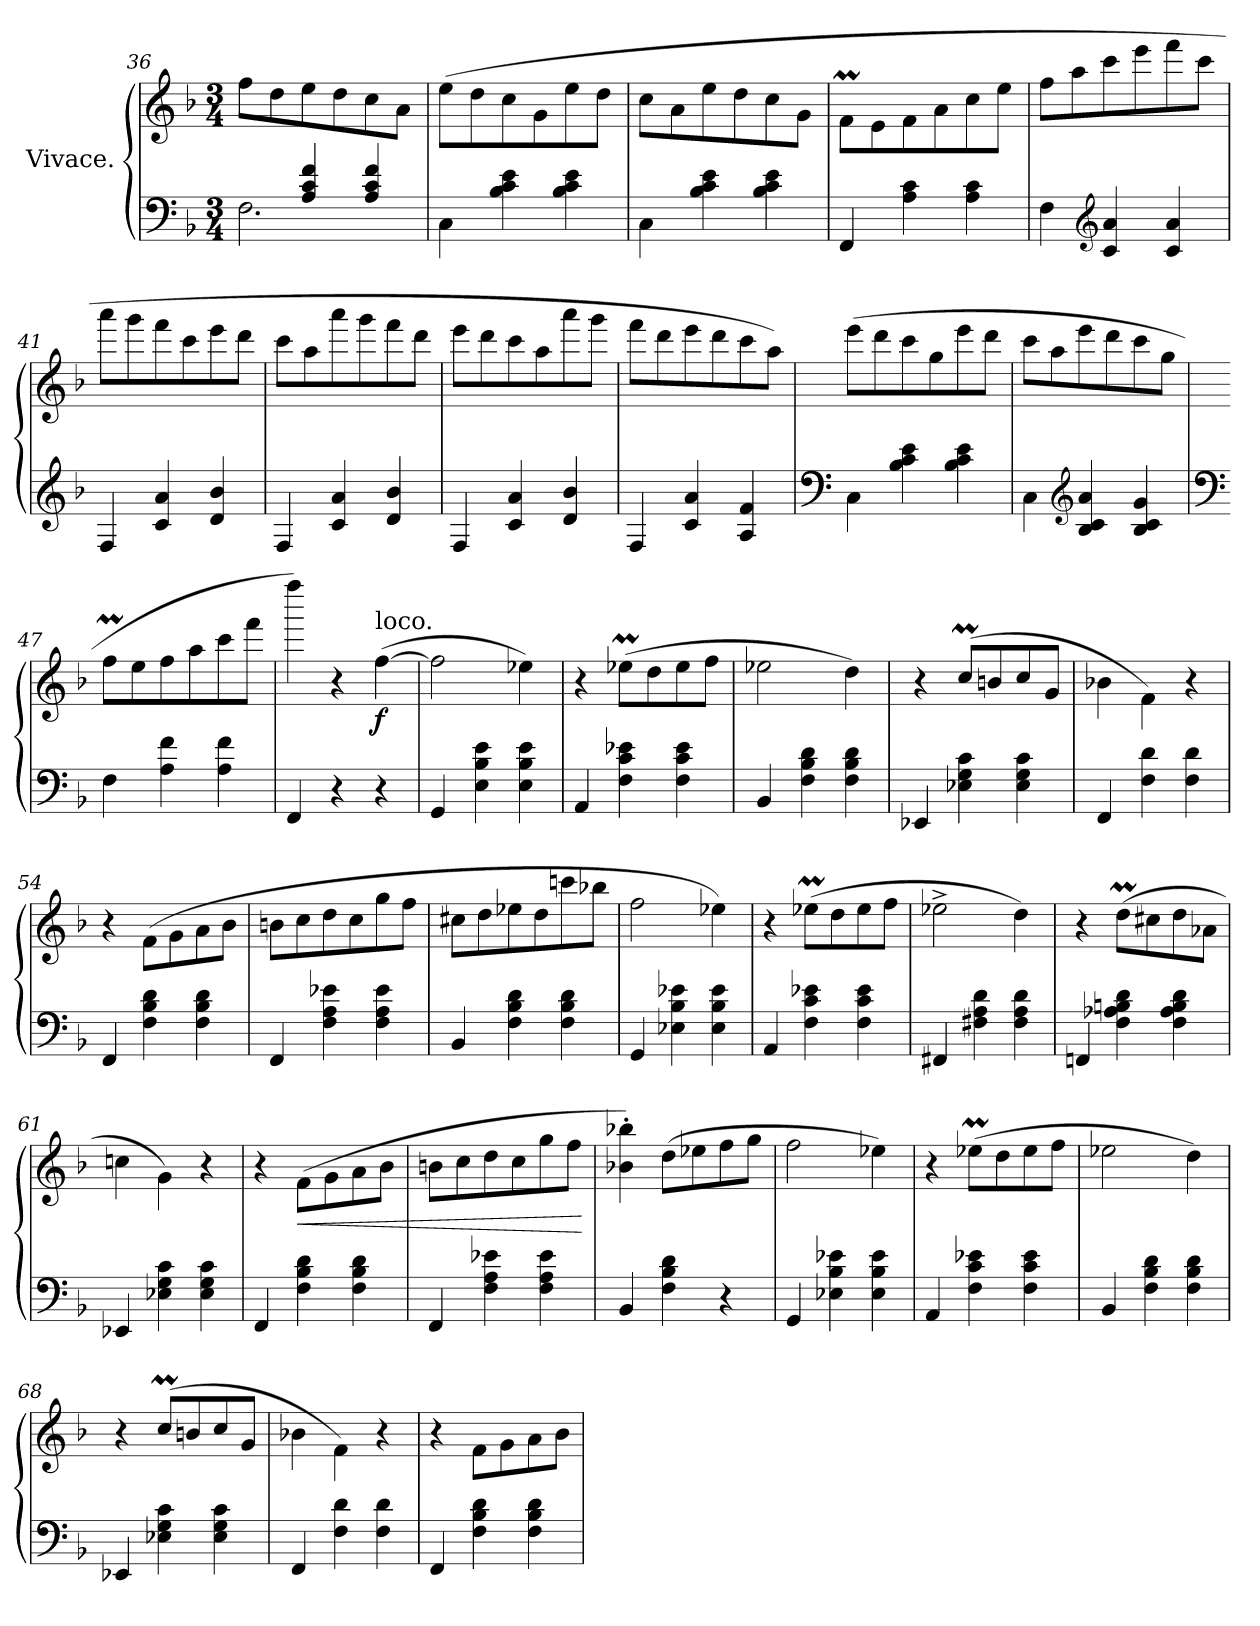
**kern	**kern	**dynam
*part1	*part1	*part1
*staff2	*staff1	*staff1/2
*I"Vivace.	*	*
*clefF4	*clefG2	*
*k[b-]	*k[b-]	*
*F:	*F:	*
*M3/4	*M3/4	*
=36	=36	=36
*^	*	*
4ryy	2.F\	8ff\L	.
.	.	8dd\	.
4A/ 4c/ 4f/	.	8ee\	.
.	.	8dd\	.
4A/ 4c/ 4f/	.	8cc\	.
.	.	8a\J	.
*v	*v	*	*
=37	=37	=37
4C\	(>8ee\L	.
.	8dd\	.
4B-\ 4c\ 4e\	8cc\	.
.	8g\	.
4B-\ 4c\ 4e\	8ee\	.
.	8dd\J	.
=38	=38	=38
4C\	8cc\L	.
.	8a\	.
4B-\ 4c\ 4e\	8ee\	.
.	8dd\	.
4B-\ 4c\ 4e\	8cc\	.
.	8g\J	.
=39	=39	=39
4FF/	8fM\L	.
.	8e\	.
4A\ 4c\	8f\	.
.	8a\	.
4A\ 4c\	8cc\	.
.	8ee\J	.
=40	=40	=40
4F\	8ff\L	.
.	8aa\	.
*clefG2	*	*
4c/ 4a/	8ccc\	.
.	8eee\	.
4c/ 4a/	8fff\	.
.	8ccc\J	.
!!LO:LB:g=z
=41	=41	=41
4F/	8aaa\L	.
.	8ggg\	.
4c/ 4a/	8fff\	.
.	8ccc\	.
4d/ 4b-/	8eee\	.
.	8ddd\J	.
=42	=42	=42
4F/	8ccc\L	.
.	8aa\	.
4c/ 4a/	8aaa\	.
.	8ggg\	.
4d/ 4b-/	8fff\	.
.	8ddd\J	.
=43	=43	=43
4F/	8eee\L	.
.	8ddd\	.
4c/ 4a/	8ccc\	.
.	8aa\	.
4d/ 4b-/	8aaa\	.
.	8ggg\J	.
=44	=44	=44
4F/	8fff\L	.
.	8ddd\	.
4c/ 4a/	8eee\	.
.	8ddd\	.
4A/ 4f/	8ccc\	.
.	8aa\J)	.
=45	=45	=45
*clefF4	*	*
4C\	(>8eee\L	.
.	8ddd\	.
4B-\ 4c\ 4e\	8ccc\	.
.	8gg\	.
4B-\ 4c\ 4e\	8eee\	.
.	8ddd\J	.
!!LO:LB:g=z
=46	=46	=46
4C\	8ccc\L	.
.	8aa\	.
*clefG2	*	*
4B-/ 4c/ 4a/	8eee\	.
.	8ddd\	.
4B-/ 4c/ 4g/	8ccc\	.
.	8gg\J	.
=47	=47	=47
*clefF4	*	*
4F\	8ffM\L	.
.	8ee\	.
4A\ 4f\	8ff\	.
.	8aa\	.
4A\ 4f\	8ccc\	.
.	8fff\J	.
=48	=48	=48
4FF/	4ffff\)	.
4r	4r	.
!	!LO:TX:a:t=loco.	!
!	!	!LO:DY:b
4r	(>[4ff\	f
=49	=49	=49
4GG/	2ff\]	.
4E\ 4B-\ 4e\	.	.
4E\ 4B-\ 4e\	4ee-X\)	.
=50	=50	=50
4AA/	4r	.
4F\ 4c\ 4e-X\	(>8ee-XM\L	.
.	8dd\	.
4F\ 4c\ 4e-\	8ee-\	.
.	8ff\J	.
=51	=51	=51
4BB-/	2ee-X\	.
4F\ 4B-\ 4d\	.	.
4F\ 4B-\ 4d\	4dd\)	.
=52	=52	=52
4EE-X/	4r	.
4E-X\ 4G\ 4c\	(>8ccM/L	.
.	8bn/	.
4E-\ 4G\ 4c\	8cc/	.
.	8g/J	.
=53	=53	=53
4FF/	4b-X\	.
4F\ 4d\	4f\)	.
4F\ 4d\	4r	.
!!LO:LB:g=z
=54	=54	=54
4FF/	4r	.
4F\ 4B-\ 4d\	(>8f\L	.
.	8g\	.
4F\ 4B-\ 4d\	8a\	.
.	8b-\J	.
=55	=55	=55
4FF/	8bn\L	.
.	8cc\	.
4F\ 4A\ 4e-X\	8dd\	.
.	8cc\	.
4F\ 4A\ 4e-\	8gg\	.
.	8ff\J	.
=56	=56	=56
4BB-/	8cc#X\L	.
.	8dd\	.
4F\ 4B-\ 4d\	8ee-X\	.
.	8dd\	.
4F\ 4B-\ 4d\	8cccn\	.
.	8bb-X\J	.
=57	=57	=57
4GG/	2ff\	.
4E-X\ 4B-\ 4e-X\	.	.
4E-\ 4B-\ 4e-\	4ee-X\)	.
=58	=58	=58
4AA/	4r	.
4F\ 4c\ 4e-X\	(>8ee-XM\L	.
.	8dd\	.
4F\ 4c\ 4e-\	8ee-\	.
.	8ff\J	.
=59	=59	=59
4FF#X/	2ee-X^\	.
4F#X\ 4A\ 4d\	.	.
4F#\ 4A\ 4d\	4dd\)	.
=60	=60	=60
4FFn/	4r	.
4F\ 4A-X\ 4Bn\ 4d\	(>8ddM\L	.
.	8cc#X\	.
4F\ 4A-\ 4B\ 4d\	8dd\	.
.	8a-X\J	.
!!LO:LB:g=z
=61	=61	=61
4EE-X/	4ccn\	.
4E-X\ 4G\ 4c\	4g\)	.
4E-\ 4G\ 4c\	4r	.
=62	=62	=62
4FF/	4r	.
!	!	!LO:HP:b
4F\ 4B-\ 4d\	(>8f\L	<
.	8g\	.
4F\ 4B-\ 4d\	8a\	.
.	8b-\J	.
=63	=63	=63
4FF/	8bn\L	.
.	8cc\	.
4F\ 4A\ 4e-X\	8dd\	.
.	8cc\	.
4F\ 4A\ 4e-\	8gg\	.
.	8ff\J	.
.	.	[
=64	=64	=64
4BB-/	4b-X\' 4bb-X\')	.
4F\ 4B-\ 4d\	(>8dd\L	.
.	8ee-X\	.
4r	8ff\	.
.	8gg\J	.
=65	=65	=65
4GG/	2ff\	.
4E-X\ 4B-\ 4e-X\	.	.
4E-\ 4B-\ 4e-\	4ee-X\)	.
=66	=66	=66
4AA/	4r	.
4F\ 4c\ 4e-X\	(>8ee-XM\L	.
.	8dd\	.
4F\ 4c\ 4e-\	8ee-\	.
.	8ff\J	.
=67	=67	=67
4BB-/	2ee-X\	.
4F\ 4B-\ 4d\	.	.
4F\ 4B-\ 4d\	4dd\)	.
=68	=68	=68
4EE-X/	4r	.
4E-X\ 4G\ 4c\	(<8ccM/L	.
.	8bn/	.
4E-\ 4G\ 4c\	8cc/	.
.	8g/J	.
!!LO:PB:g=z
=69	=69	=69
4FF/	4b-X\	.
4F\ 4d\	4f\)	.
4F\ 4d\	4r	.
=70	=70	=70
4FF/	4r	.
4F\ 4B-\ 4d\	8f\L	.
.	8g\	.
4F\ 4B-\ 4d\	8a\	.
.	8b-\J	.
=	=	=
*-	*-	*-
